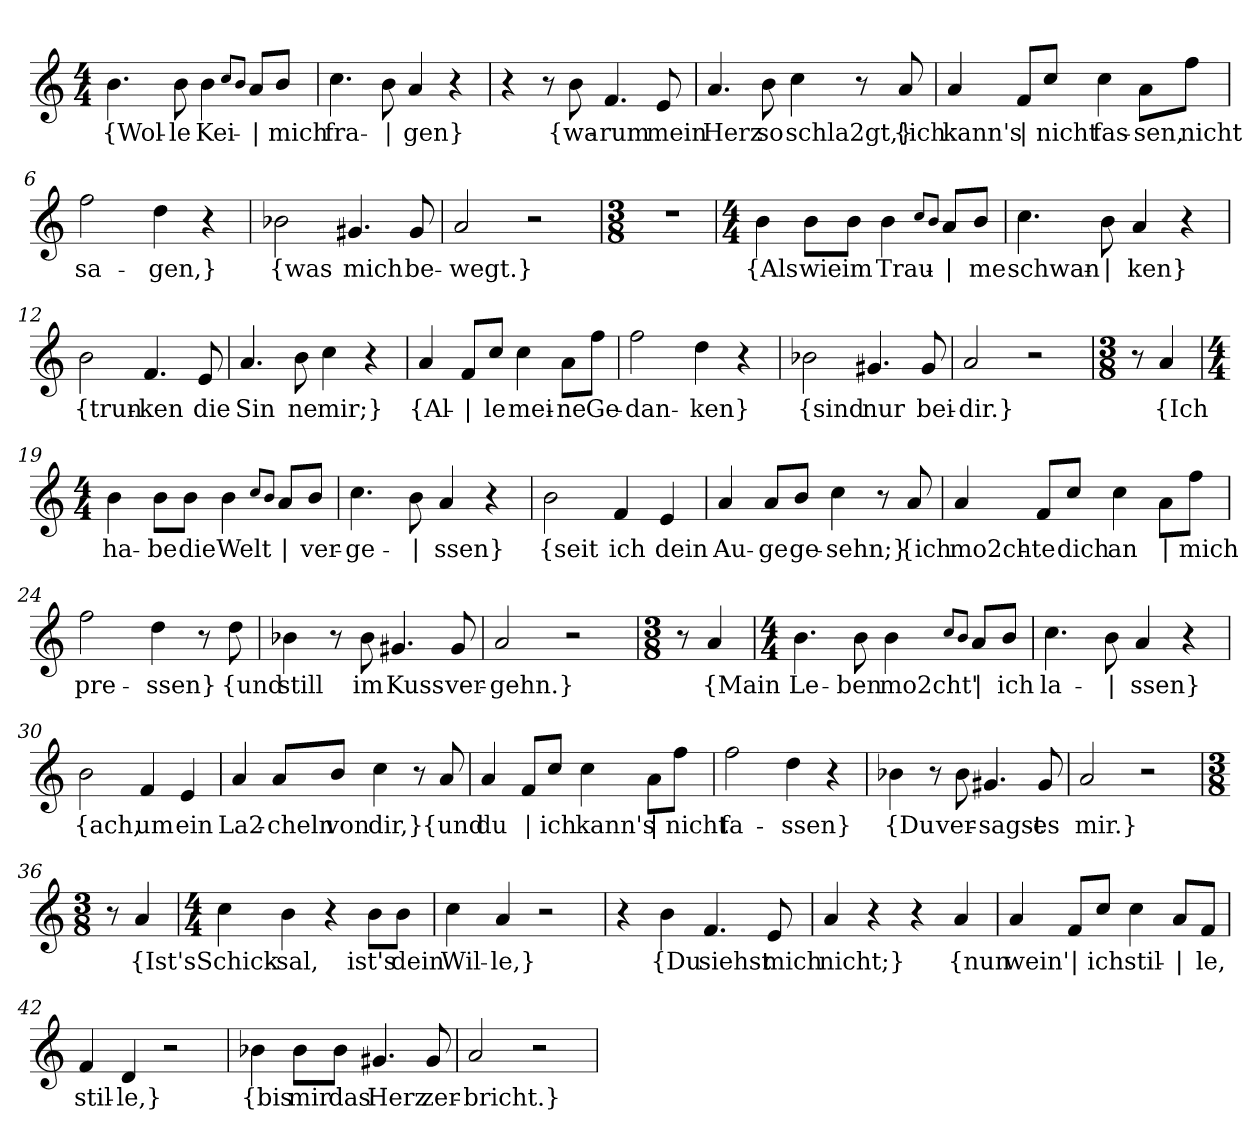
**kern	**text
*part1	*part1
*staff1	*staff1
*clefG2	*
*k[]	*
*M4/4	*
=1	=1
!	!LO:LY:b
4.b\	{Wol-
!	!LO:LY:b
8b\	-le
!	!LO:LY:b
4b\	Kei-
8qcc/L	.
8qb/J	.
!	!LO:LY:b
8a/L	|
!	!LO:LY:b
8b/J	mich
=2	=2
!	!LO:LY:b
4.cc\	fra-
!	!LO:LY:b
8b\	|
!	!LO:LY:b
4a/	-gen}
4r	.
=3	=3
4r	.
8r	.
!	!LO:LY:b
8b\	{wa-
!	!LO:LY:b
4.f/	-rum
!	!LO:LY:b
8e/	mein
=4	=4
!	!LO:LY:b
4.a/	Herz
!	!LO:LY:b
8b\	so
!	!LO:LY:b
4cc\	schla2gt,}
8r	.
!	!LO:LY:b
8a/	{ich
!!LO:LB:g=z
=5	=5
!	!LO:LY:b
4a/	kann's
!	!LO:LY:b
8f/L	|
!	!LO:LY:b
8cc/J	nicht
!	!LO:LY:b
4cc\	fas-
!	!LO:LY:b
8a\L	-sen,
!	!LO:LY:b
8ff\J	nicht
=6	=6
!	!LO:LY:b
2ff\	sa-
!	!LO:LY:b
4dd\	-gen,}
4r	.
=7	=7
!	!LO:LY:b
2b-X\	{was
!	!LO:LY:b
4.g#X/	mich
!	!LO:LY:b
8g#/	be-
=8	=8
!	!LO:LY:b
2a/	-wegt.}
2r	.
=9	=9
*M3/8	*
4.r	.
=10	=10
*M4/4	*
!	!LO:LY:b
4b\	{Als
!	!LO:LY:b
8b\L	wie
!	!LO:LY:b
8b\J	im
!	!LO:LY:b
4b\	Trau-
8qcc/L	.
8qb/J	.
!	!LO:LY:b
8a/L	|
!	!LO:LY:b
8b/J	-me
!!LO:LB:g=z
=11	=11
!	!LO:LY:b
4.cc\	schwan-
!	!LO:LY:b
8b\	|
!	!LO:LY:b
4a/	-ken}
4r	.
=12	=12
!	!LO:LY:b
2b\	{trun-
!	!LO:LY:b
4.f/	-ken
!	!LO:LY:b
8e/	die
=13	=13
!	!LO:LY:b
4.a/	Sin
!	!LO:LY:b
8b\	-ne
!	!LO:LY:b
4cc\	mir;}
4r	.
=14	=14
!	!LO:LY:b
4a/	{Al-
!	!LO:LY:b
8f/L	|
!	!LO:LY:b
8cc/J	-le
!	!LO:LY:b
4cc\	mei-
!	!LO:LY:b
8a\L	-ne
!	!LO:LY:b
8ff\J	Ge-
=15	=15
!	!LO:LY:b
2ff\	-dan-
!	!LO:LY:b
4dd\	-ken}
4r	.
=16	=16
!	!LO:LY:b
2b-X\	{sind
!	!LO:LY:b
4.g#X/	nur
!	!LO:LY:b
8g#/	bei-
!!LO:LB:g=z
=17	=17
!	!LO:LY:b
2a/	-dir.}
2r	.
=18	=18
*M3/8	*
8r	.
!	!LO:LY:b
4a/	{Ich
=19	=19
*M4/4	*
!	!LO:LY:b
4b\	ha-
!	!LO:LY:b
8b\L	-be
!	!LO:LY:b
8b\J	die
!	!LO:LY:b
4b\	Welt
8qcc/L	.
8qb/J	.
!	!LO:LY:b
8a/L	|
!	!LO:LY:b
8b/J	ver-
=20	=20
!	!LO:LY:b
4.cc\	-ge-
!	!LO:LY:b
8b\	|
!	!LO:LY:b
4a/	-ssen}
4r	.
=21	=21
!	!LO:LY:b
2b\	{seit
!	!LO:LY:b
4f/	ich
!	!LO:LY:b
4e/	dein
=22	=22
!	!LO:LY:b
4a/	Au-
!	!LO:LY:b
8a/L	-ge
!	!LO:LY:b
8b/J	ge-
!	!LO:LY:b
4cc\	-sehn;}
8r	.
!	!LO:LY:b
8a/	{ich
!!LO:LB:g=z
=23	=23
!	!LO:LY:b
4a/	mo2ch-
!	!LO:LY:b
8f/L	-te
!	!LO:LY:b
8cc/J	dich
!	!LO:LY:b
4cc\	an
!	!LO:LY:b
8a\L	|
!	!LO:LY:b
8ff\J	mich
=24	=24
!	!LO:LY:b
2ff\	pre-
!	!LO:LY:b
4dd\	-ssen}
8r	.
!	!LO:LY:b
8dd\	{und
=25	=25
!	!LO:LY:b
4b-X\	still
8r	.
!	!LO:LY:b
8b-\	im
!	!LO:LY:b
4.g#X/	Kuss
!	!LO:LY:b
8g#/	ver-
=26	=26
!	!LO:LY:b
2a/	-gehn.}
2r	.
=27	=27
*M3/8	*
8r	.
!	!LO:LY:b
4a/	{Main
!!LO:LB:g=z
=28	=28
*M4/4	*
!	!LO:LY:b
4.b\	Le-
!	!LO:LY:b
8b\	-ben
!	!LO:LY:b
4b\	mo2cht'
8qcc/L	.
8qb/J	.
!	!LO:LY:b
8a/L	|
!	!LO:LY:b
8b/J	ich
=29	=29
!	!LO:LY:b
4.cc\	la-
!	!LO:LY:b
8b\	|
!	!LO:LY:b
4a/	-ssen}
4r	.
=30	=30
!	!LO:LY:b
2b\	{ach,
!	!LO:LY:b
4f/	um
!	!LO:LY:b
4e/	ein
=31	=31
!	!LO:LY:b
4a/	La2-
!	!LO:LY:b
8a/L	-cheln
!	!LO:LY:b
8b/J	von
!	!LO:LY:b
4cc\	dir,}
8r	.
!	!LO:LY:b
8a/	{und
!!LO:LB:g=z
=32	=32
!	!LO:LY:b
4a/	du
!	!LO:LY:b
8f/L	|
!	!LO:LY:b
8cc/J	ich
!	!LO:LY:b
4cc\	kann's
!	!LO:LY:b
8a\L	|
!	!LO:LY:b
8ff\J	nicht
=33	=33
!	!LO:LY:b
2ff\	fa-
!	!LO:LY:b
4dd\	-ssen}
4r	.
=34	=34
!	!LO:LY:b
4b-X\	{Du
8r	.
!	!LO:LY:b
8b-\	ver-
!	!LO:LY:b
4.g#X/	-sagst
!	!LO:LY:b
8g#/	es
=35	=35
!	!LO:LY:b
2a/	mir.}
2r	.
=36	=36
*M3/8	*
8r	.
!	!LO:LY:b
4a/	{Ist's
=37	=37
*M4/4	*
!	!LO:LY:b
4cc\	Schick-
!	!LO:LY:b
4b\	-sal,
4r	.
!	!LO:LY:b
8b\L	ist's
!	!LO:LY:b
8b\J	dein
=38	=38
!	!LO:LY:b
4cc\	Wil-
!	!LO:LY:b
4a/	-le,}
2r	.
!!LO:LB:g=z
=39	=39
4r	.
!	!LO:LY:b
4b\	{Du
!	!LO:LY:b
4.f/	siehst
!	!LO:LY:b
8e/	mich
=40	=40
!	!LO:LY:b
4a/	nicht;}
4r	.
4r	.
!	!LO:LY:b
4a/	{nun
=41	=41
!	!LO:LY:b
4a/	wein'
!	!LO:LY:b
8f/L	|
!	!LO:LY:b
8cc/J	ich
!	!LO:LY:b
4cc\	stil-
!	!LO:LY:b
8a/L	|
!	!LO:LY:b
8f/J	-le,
=42	=42
!	!LO:LY:b
4f/	stil-
!	!LO:LY:b
4d/	-le,}
2r	.
=43	=43
!	!LO:LY:b
4b-X\	{bis
!	!LO:LY:b
8b-\L	mir
!	!LO:LY:b
8b-\J	das
!	!LO:LY:b
4.g#X/	Herz
!	!LO:LY:b
8g#/	zer-
=44	=44
!	!LO:LY:b
2a/	-bricht.}
2r	.
=	=
*-	*-
